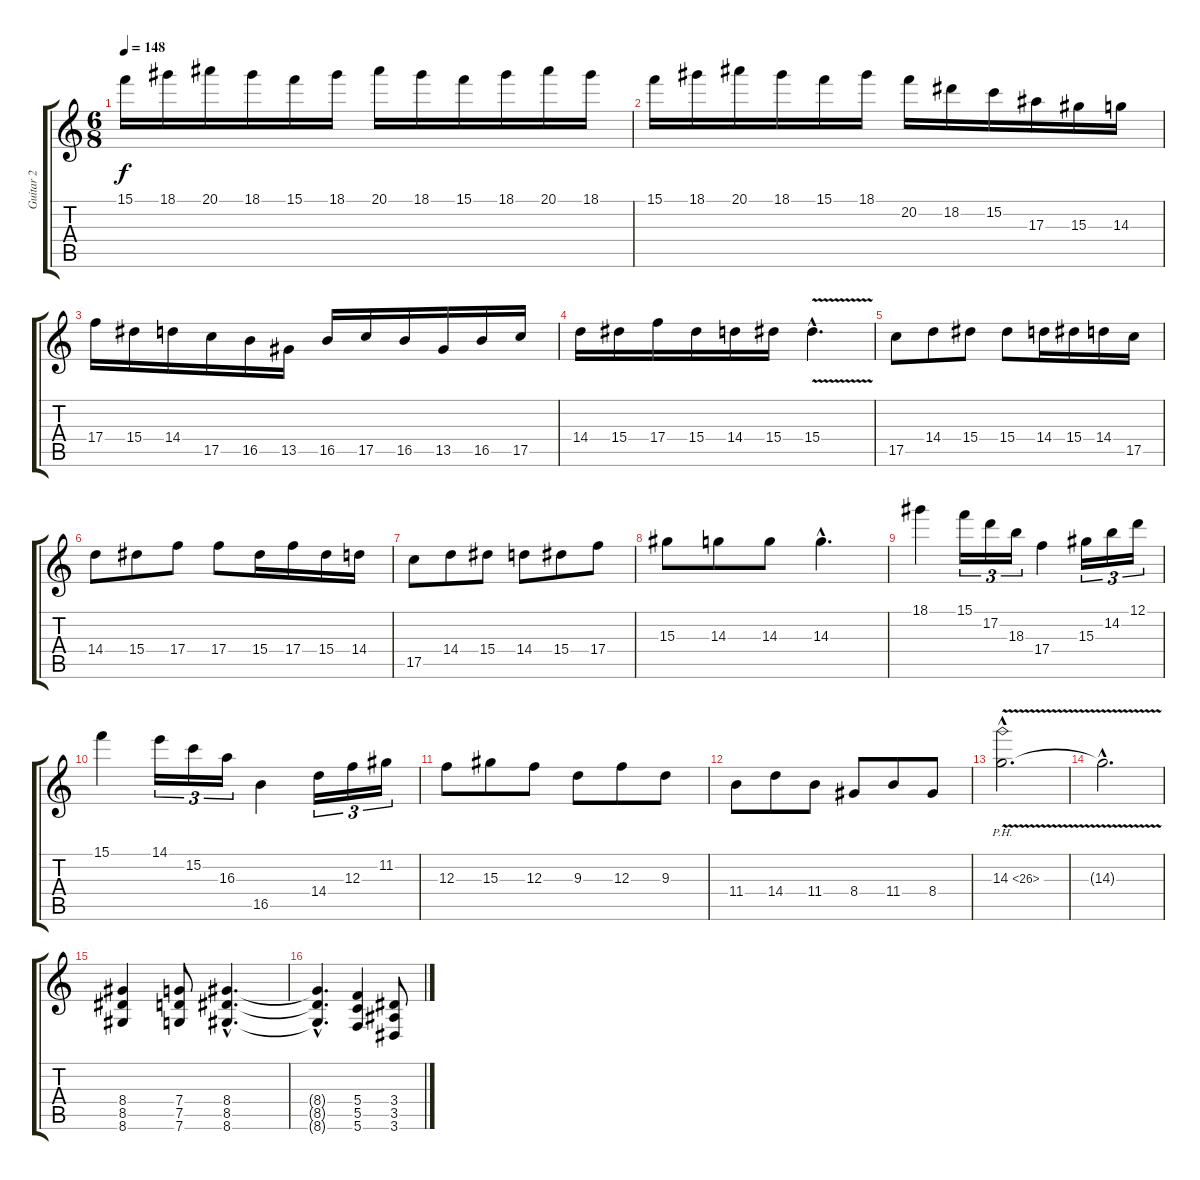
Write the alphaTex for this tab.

\track ("Guitar 2" "Guitar 2") {instrument distortionguitar}
\staff {score tabs}
\tuning (D4 A3 F3 C3 G2 C2) {hide}
\ts (6 8)
\tempo 148
\clef g2
\ks c
15.1.16{dy f} 18.1.16 20.1.16 18.1.16 15.1.16 18.1.16 20.1.16 18.1.16 15.1.16 18.1.16 20.1.16 18.1.16 |
15.1.16 18.1.16 20.1.16 18.1.16 15.1.16 18.1.16 20.2.16 18.2.16 15.2.16 17.3.16 15.3.16 14.3.16 |
17.4.16 15.4.16 14.4.16 17.5.16 16.5.16 13.5.16 16.5.16 17.5.16 16.5.16 13.5.16 16.5.16 17.5.16 |
14.4.16 15.4.16 17.4.16 15.4.16 14.4.16 15.4.16 15.4{v hac}.4{d} |
17.5.8 14.4.8 15.4.8 15.4.8 14.4.16 15.4.16 14.4.16 17.5.16 |
14.4.8 15.4.8 17.4.8 17.4.8 15.4.16 17.4.16 15.4.16 14.4.16 |
17.5.8 14.4.8 15.4.8 14.4.8 15.4.8 17.4.8 |
15.3.8 14.3.8 14.3.8 14.3{hac}.4{d} |
18.1.4 15.1.16{tu (3 2)} 17.2.16{tu (3 2)} 18.3.16{tu (3 2)} 17.4.4 15.3.16{tu (3 2)} 14.2.16{tu (3 2)} 12.1.16{tu (3 2)} |
15.1.4 14.1.16{tu (3 2)} 15.2.16{tu (3 2)} 16.3.16{tu (3 2)} 16.5.4 14.4.16{tu (3 2)} 12.3.16{tu (3 2)} 11.2.16{tu (3 2)} |
12.3.8 15.3.8 12.3.8 9.3.8 12.3.8 9.3.8 |
11.4.8 14.4.8 11.4.8 8.4.8 11.4.8 8.4.8 |
14.3{ph 12 v hac}.2{d} |
14.3{hac t}.2{d} |
(8.4 8.5 8.6).4 (7.4 7.5 7.6).8 (8.4{hac} 8.5{hac} 8.6{hac}).4{d} |
(8.4{hac t} 8.5{hac t} 8.6{hac t}).4{d} (5.4 5.5 5.6).4 (3.4 3.5 3.6).8
